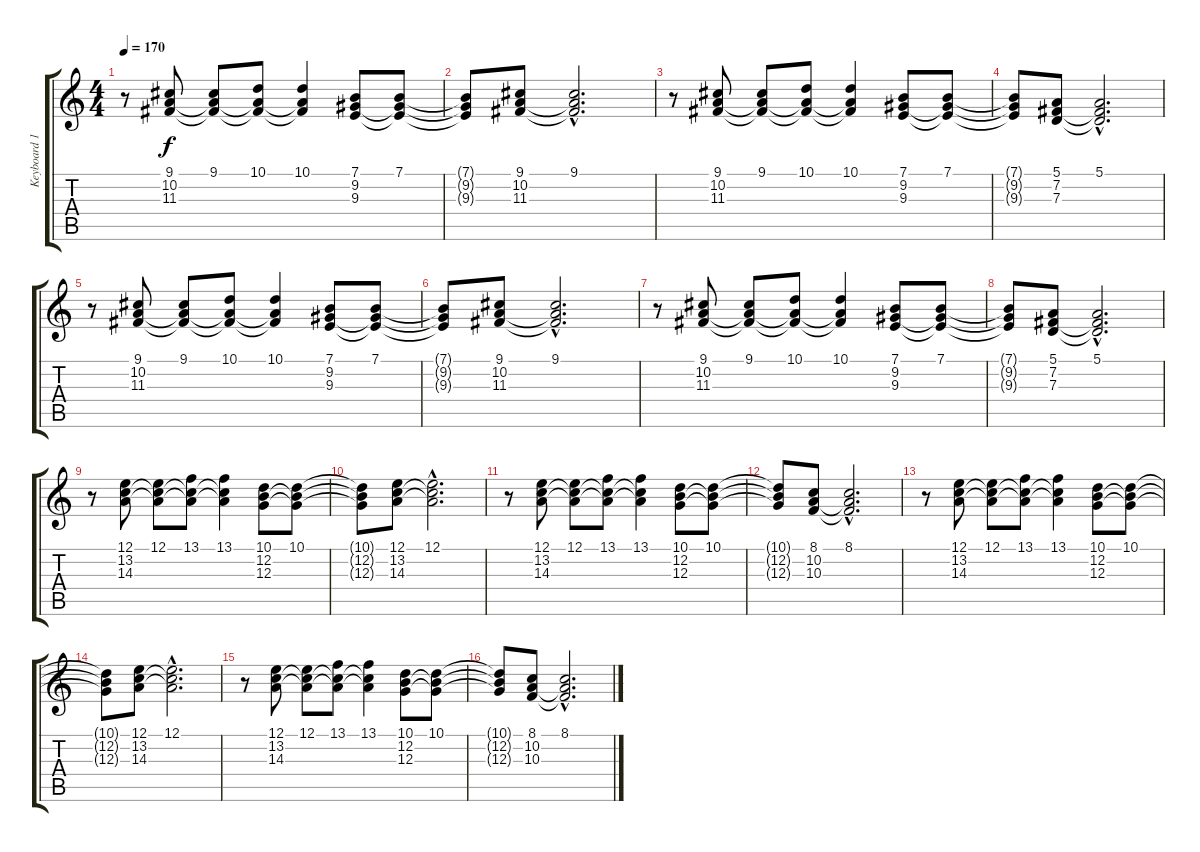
\track ("Keyboard 1" "Keyboard 1") {instrument stringensemble1}
\staff {score tabs}
\tuning (E4 B3 G3 D3 A2 E2) {hide}
\ts (4 4)
\section ("" "")
\tempo 170
\clef g2
\ks c
r.8{dy f} (9.1 10.2 11.3).8 (9.1 10.2{t} 11.3{t}).8 (10.1 10.2{t} 11.3{t}).8 (10.1 10.2{t} 11.3{t}).4 (7.1 9.2 9.3).8 (7.1 9.2{t} 9.3{t}).8 |
(7.1{t} 9.2{t} 9.3{t}).8 (9.1 10.2 11.3).8 (9.1{hac} 10.2{hac t} 11.3{hac t}).2{d} |
r.8 (9.1 10.2 11.3).8 (9.1 10.2{t} 11.3{t}).8 (10.1 10.2{t} 11.3{t}).8 (10.1 10.2{t} 11.3{t}).4 (7.1 9.2 9.3).8 (7.1 9.2{t} 9.3{t}).8 |
(7.1{t} 9.2{t} 9.3{t}).8 (5.1 7.2 7.3).8 (5.1{hac} 7.2{hac t} 7.3{hac t}).2{d} |
r.8 (9.1 10.2 11.3).8 (9.1 10.2{t} 11.3{t}).8 (10.1 10.2{t} 11.3{t}).8 (10.1 10.2{t} 11.3{t}).4 (7.1 9.2 9.3).8 (7.1 9.2{t} 9.3{t}).8 |
(7.1{t} 9.2{t} 9.3{t}).8 (9.1 10.2 11.3).8 (9.1{hac} 10.2{hac t} 11.3{hac t}).2{d} |
r.8 (9.1 10.2 11.3).8 (9.1 10.2{t} 11.3{t}).8 (10.1 10.2{t} 11.3{t}).8 (10.1 10.2{t} 11.3{t}).4 (7.1 9.2 9.3).8 (7.1 9.2{t} 9.3{t}).8 |
(7.1{t} 9.2{t} 9.3{t}).8 (5.1 7.2 7.3).8 (5.1{hac} 7.2{hac t} 7.3{hac t}).2{d} |
\section ("" "")
r.8 (12.1 13.2 14.3).8 (12.1 13.2{t} 14.3{t}).8 (13.1 13.2{t} 14.3{t}).8 (13.1 13.2{t} 14.3{t}).4 (10.1 12.2 12.3).8 (10.1 12.2{t} 12.3{t}).8 |
(10.1{t} 12.2{t} 12.3{t}).8 (12.1 13.2 14.3).8 (12.1{hac} 13.2{hac t} 14.3{hac t}).2{d} |
r.8 (12.1 13.2 14.3).8 (12.1 13.2{t} 14.3{t}).8 (13.1 13.2{t} 14.3{t}).8 (13.1 13.2{t} 14.3{t}).4 (10.1 12.2 12.3).8 (10.1 12.2{t} 12.3{t}).8 |
(10.1{t} 12.2{t} 12.3{t}).8 (8.1 10.2 10.3).8 (8.1{hac} 10.2{hac t} 10.3{hac t}).2{d} |
r.8 (12.1 13.2 14.3).8 (12.1 13.2{t} 14.3{t}).8 (13.1 13.2{t} 14.3{t}).8 (13.1 13.2{t} 14.3{t}).4 (10.1 12.2 12.3).8 (10.1 12.2{t} 12.3{t}).8 |
(10.1{t} 12.2{t} 12.3{t}).8 (12.1 13.2 14.3).8 (12.1{hac} 13.2{hac t} 14.3{hac t}).2{d} |
r.8 (12.1 13.2 14.3).8 (12.1 13.2{t} 14.3{t}).8 (13.1 13.2{t} 14.3{t}).8 (13.1 13.2{t} 14.3{t}).4 (10.1 12.2 12.3).8 (10.1 12.2{t} 12.3{t}).8 |
(10.1{t} 12.2{t} 12.3{t}).8 (8.1 10.2 10.3).8 (8.1{hac} 10.2{hac t} 10.3{hac t}).2{d}
